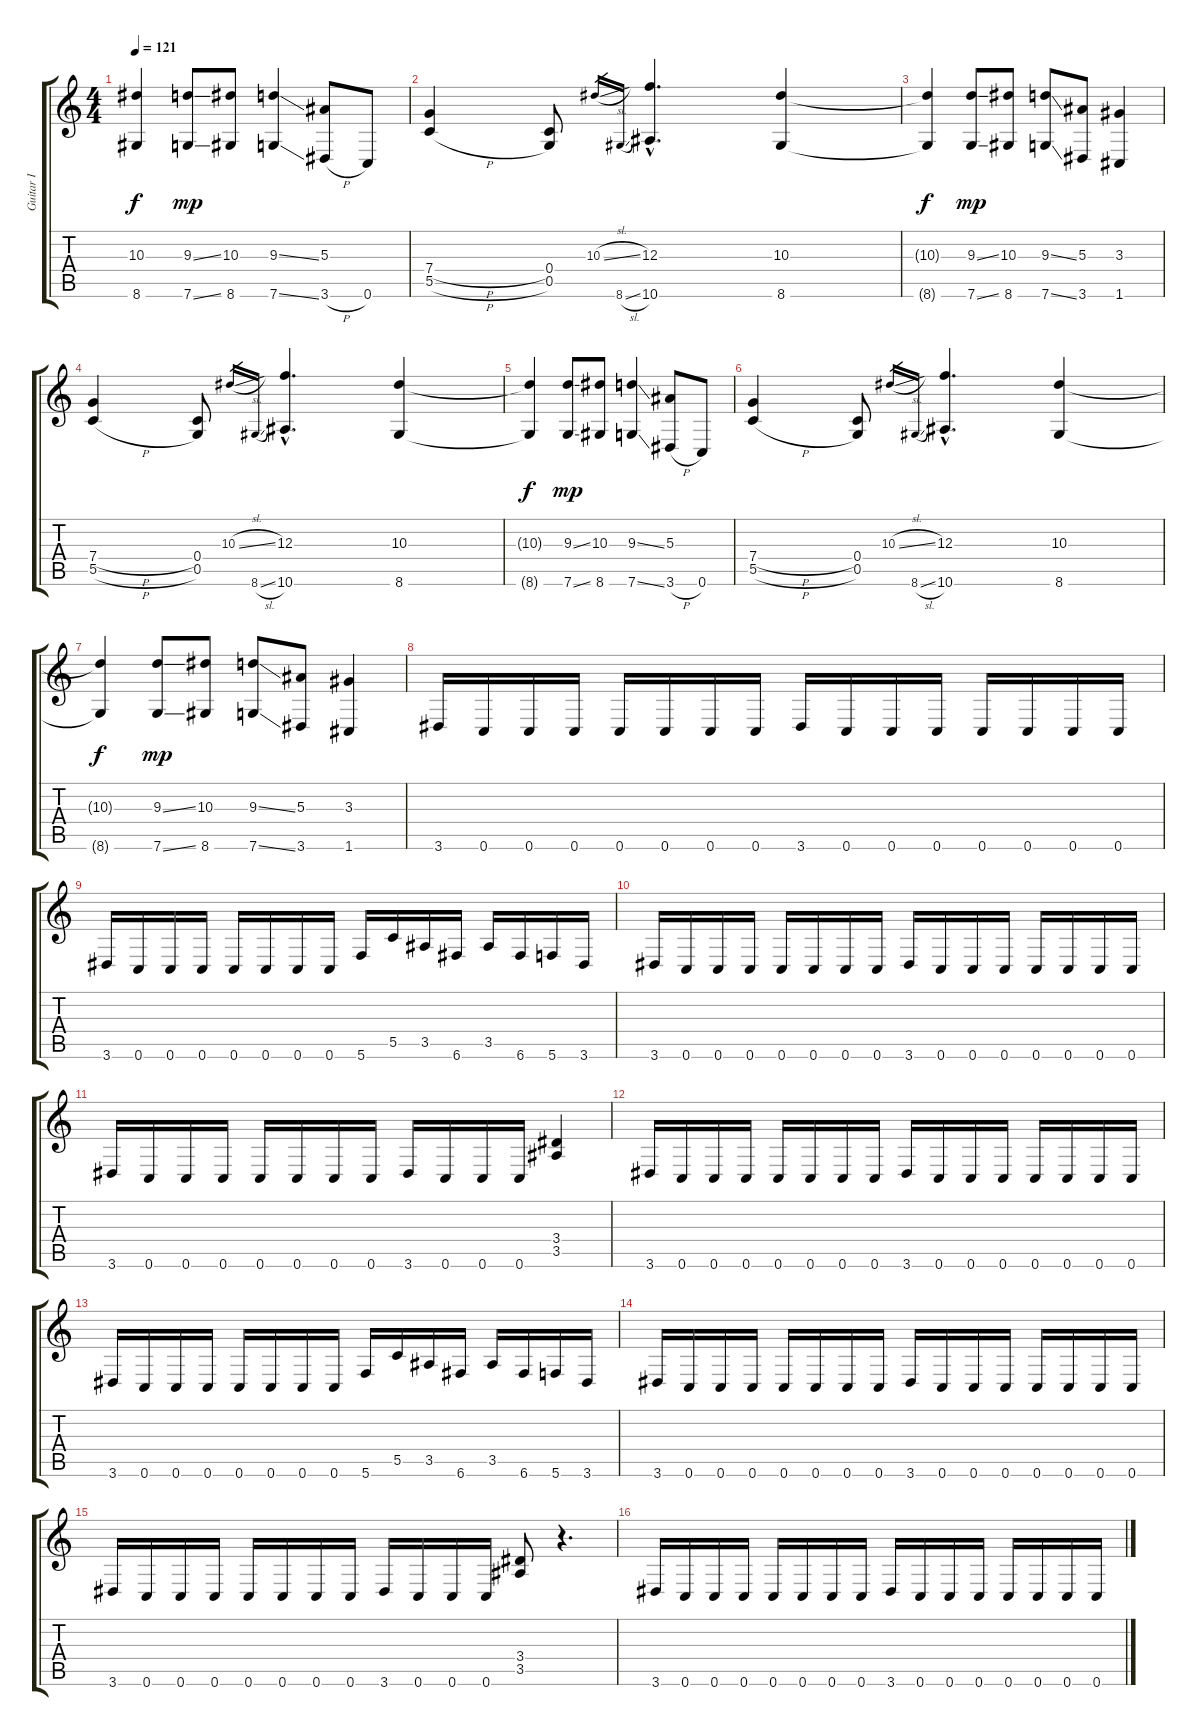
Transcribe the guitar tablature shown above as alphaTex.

\track ("Guitar I" "Guitar I") {instrument distortionguitar}
\staff {score tabs}
\tuning (D4 A3 F3 C3 G2 C2) {hide}
\ts (4 4)
\tempo 121
\clef g2
\ks c
(10.3{t} 8.6{t}).4{dy f} (9.3{ss} 7.6{ss}).8{dy mp} (10.3 8.6).8 (9.3{ss} 7.6{ss}).4 (5.3 3.6{h}).8 0.6.8 |
(7.4{h} 5.5{h}).4 (0.4 0.5).8 10.3{sl}.16{gr} 8.6{sl}.16{gr} (12.3 10.6{hac}).4{d} (10.3 8.6).4 |
(10.3{t} 8.6{t}).4{dy f} (9.3{ss} 7.6{ss}).8{dy mp} (10.3 8.6).8 (9.3{ss} 7.6{ss}).8 (5.3 3.6).8 (3.3 1.6).4 |
(7.4{h} 5.5{h}).4 (0.4 0.5).8 10.3{sl}.16{gr} 8.6{sl}.16{gr} (12.3 10.6{hac}).4{d} (10.3 8.6).4 |
(10.3{t} 8.6{t}).4{dy f} (9.3{ss} 7.6{ss}).8{dy mp} (10.3 8.6).8 (9.3{ss} 7.6{ss}).4 (5.3 3.6{h}).8 0.6.8 |
(7.4{h} 5.5{h}).4 (0.4 0.5).8 10.3{sl}.16{gr} 8.6{sl}.16{gr} (12.3 10.6{hac}).4{d} (10.3 8.6).4 |
(10.3{t} 8.6{t}).4{dy f} (9.3{ss} 7.6{ss}).8{dy mp} (10.3 8.6).8 (9.3{ss} 7.6{ss}).8 (5.3 3.6).8 (3.3 1.6).4 |
3.6.16 0.6.16 0.6.16 0.6.16 0.6.16 0.6.16 0.6.16 0.6.16 3.6.16 0.6.16 0.6.16 0.6.16 0.6.16 0.6.16 0.6.16 0.6.16 |
3.6.16 0.6.16 0.6.16 0.6.16 0.6.16 0.6.16 0.6.16 0.6.16 5.6.16 5.5.16 3.5.16 6.6.16 3.5.16 6.6.16 5.6.16 3.6.16 |
3.6.16 0.6.16 0.6.16 0.6.16 0.6.16 0.6.16 0.6.16 0.6.16 3.6.16 0.6.16 0.6.16 0.6.16 0.6.16 0.6.16 0.6.16 0.6.16 |
3.6.16 0.6.16 0.6.16 0.6.16 0.6.16 0.6.16 0.6.16 0.6.16 3.6.16 0.6.16 0.6.16 0.6.16 (3.4 3.5).4 |
3.6.16 0.6.16 0.6.16 0.6.16 0.6.16 0.6.16 0.6.16 0.6.16 3.6.16 0.6.16 0.6.16 0.6.16 0.6.16 0.6.16 0.6.16 0.6.16 |
3.6.16 0.6.16 0.6.16 0.6.16 0.6.16 0.6.16 0.6.16 0.6.16 5.6.16 5.5.16 3.5.16 6.6.16 3.5.16 6.6.16 5.6.16 3.6.16 |
3.6.16 0.6.16 0.6.16 0.6.16 0.6.16 0.6.16 0.6.16 0.6.16 3.6.16 0.6.16 0.6.16 0.6.16 0.6.16 0.6.16 0.6.16 0.6.16 |
3.6.16 0.6.16 0.6.16 0.6.16 0.6.16 0.6.16 0.6.16 0.6.16 3.6.16 0.6.16 0.6.16 0.6.16 (3.4 3.5).8 r.4{d} |
3.6.16 0.6.16 0.6.16 0.6.16 0.6.16 0.6.16 0.6.16 0.6.16 3.6.16 0.6.16 0.6.16 0.6.16 0.6.16 0.6.16 0.6.16 0.6.16
